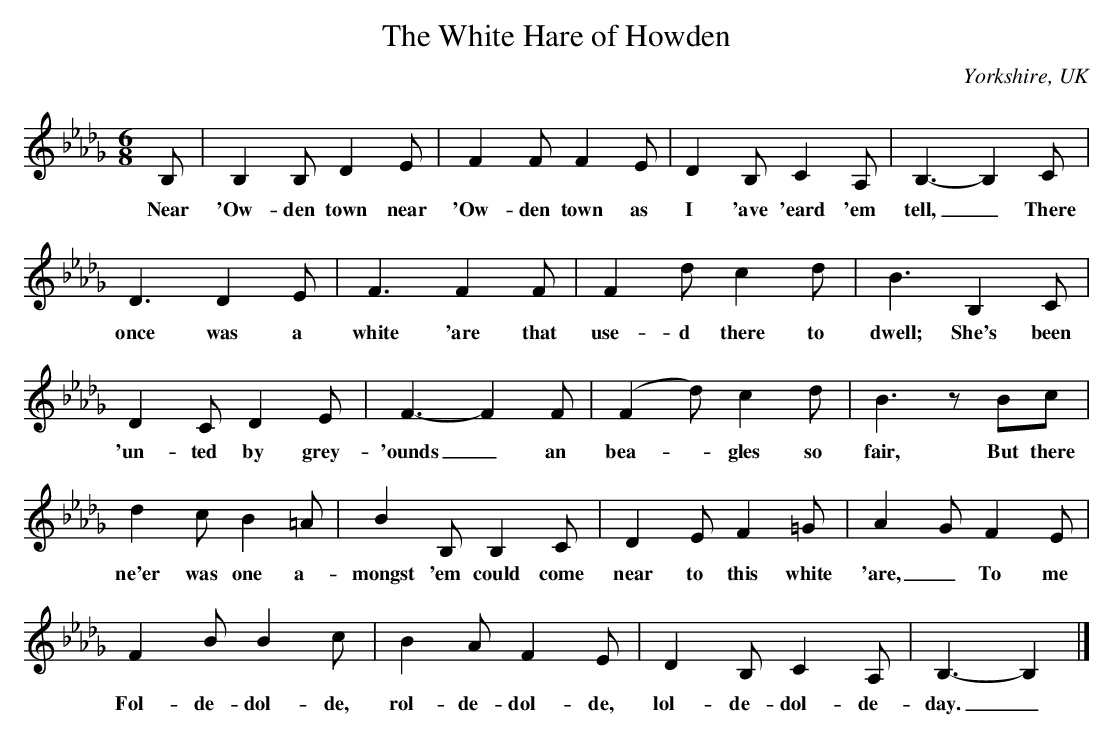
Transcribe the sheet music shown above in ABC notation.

X:1
T:The White Hare of Howden
O:Yorkshire, UK
M:6/8
L:1/4
K:Bbm
B,/|B, B,/ D E/|F F/ F E/|D B,/ C A,/|B,3/2- B, C/|
w: Near 'Ow- den town near 'Ow- den town as I 'ave 'eard 'em tell,_ There
D3/2 D E/|F3/2 F F/|F d/ c d/|B3/2 B, C/|
w: once was a white 'are that use- d there to dwell; She's been
D C/ D E/|F3/2- F F/|(F d/) c d/|B3/2 z/B/c/|
w: 'un- ted by grey- 'ounds_ an bea-_ gles so fair, But there
d c/ B =A/|B B,/ B, C/|D E/ F =G/|A G/ F E/|
w: ne'er was one a-mongst 'em could come near to this white 'are,_ To me
F B/ B c/|B A/ F E/|D B,/ C A,/|B,3/2- B,|]
w: Fol- de- dol- de, rol- de- dol- de, lol- de- dol- de- day._
